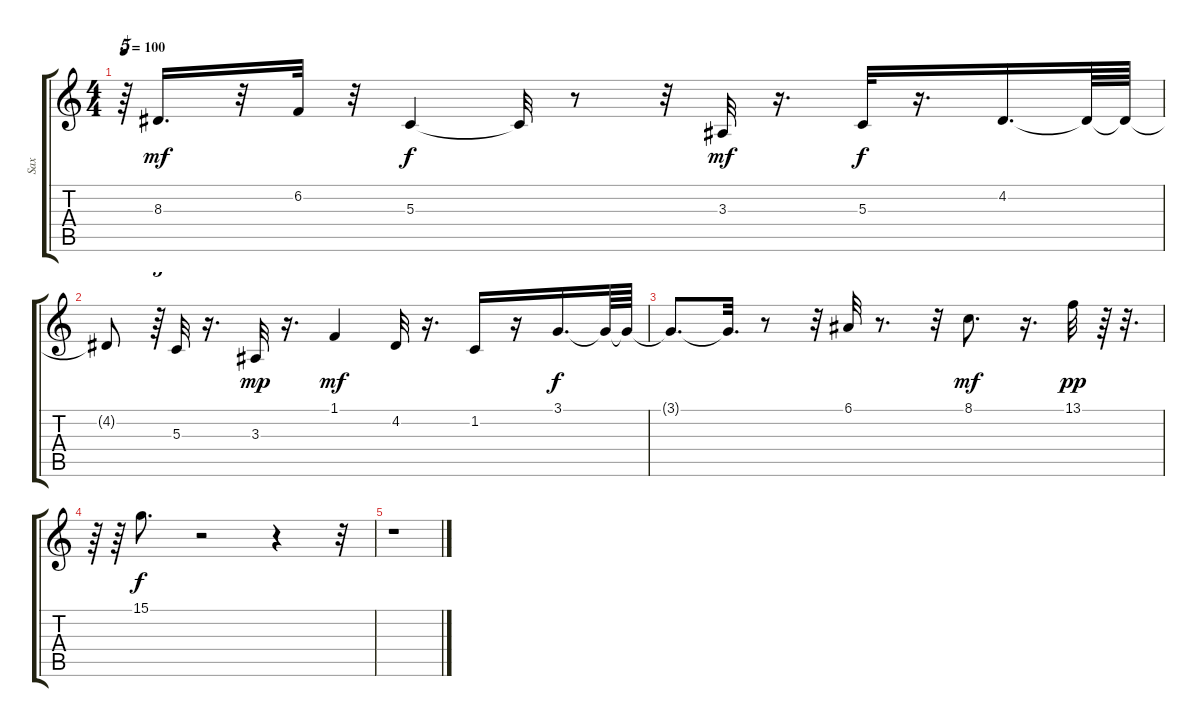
\track ("Sax" "Sax") {instrument voiceoohs}
\staff {score tabs}
\tuning (E4 B3 G3 D3 A2 E2) {hide}
\ts (4 4)
\tempo 100
\clef g2
\ks c
r.64{tu (5 4) dy mf} 8.3.16{d volume 4} r.32 6.2.32{volume 4} r.32 5.3.4{dy f volume 4} 5.3{t}.32 r.8 r.32 3.3.32{dy mf volume 2} r.16{d} 5.3.32{dy f volume 1} r.16{d} 4.2.16{d volume 1} 4.2{t}.64 4.2{t}.64 |
4.2{t}.8 r.64{tu (5 4)} 5.3.32{volume 0} r.16{d} 3.3.32{dy mp} r.16{d} 1.1.4{dy mf} 4.2.32 r.16{d} 1.2.16 r.16 3.1.16{d dy f} 3.1{t}.64 3.1{t}.64 |
3.1{t}.8{d} 3.1{t}.32{d} r.8 r.32 6.1.32 r.8{d} r.32 8.1.8{d dy mf} r.16{d} 13.1.32{dy pp} r.64 r.32{d} |
r.64 r.64 15.1.8{d dy f} r.2 r.4 r.32 |
r.1
